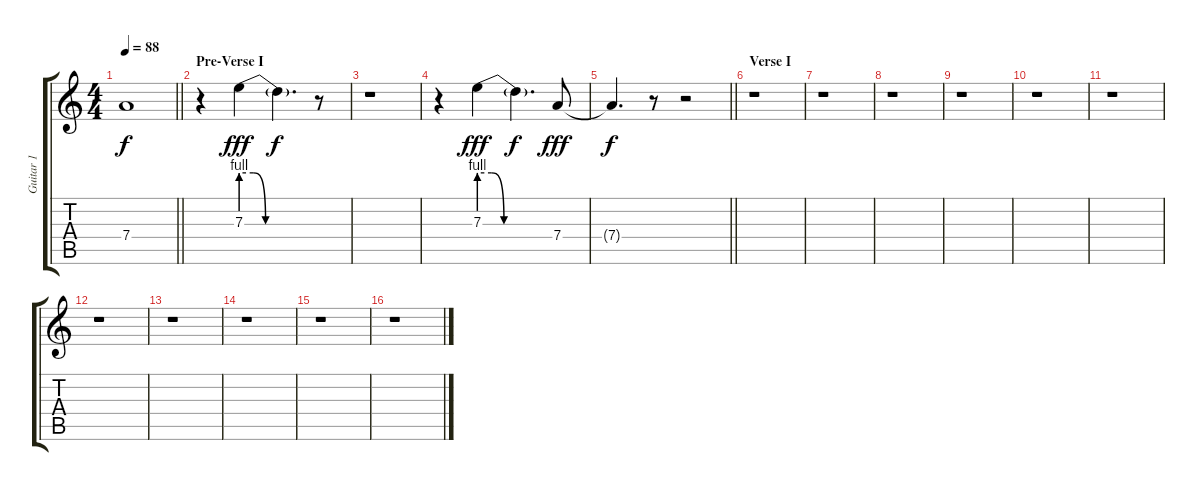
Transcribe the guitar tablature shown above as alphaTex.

\track ("Guitar 1" "Guitar 1") {instrument distortionguitar}
\staff {score tabs}
\tuning (E4 B3 G3 D3 A2 E2) {hide}
\ts (4 4)
\tempo 88
\clef g2
\barLineRight lightlight
\ks c
7.4{t}.1{dy f} |
\section ("" "Pre-Verse I")
r.4{volume 16} 7.3{be (custom 0 4 10 4 20 0 30 0 40 0 60 0)}.4{dy fff} 7.3{t}.4{d dy f} r.8 |
r.1 |
r.4{volume 16} 7.3{be (custom 0 4 10 4 20 0 30 0 40 0 60 0)}.4{dy fff} 7.3{t}.4{d dy f} 7.4.8{dy fff} |
\barLineRight lightlight
7.4{t}.4{d dy f} r.8 r.2 |
\section ("" "Verse I")
r.1 |
r.1 |
r.1 |
r.1 |
r.1 |
r.1 |
r.1 |
r.1 |
r.1 |
r.1 |
r.1
